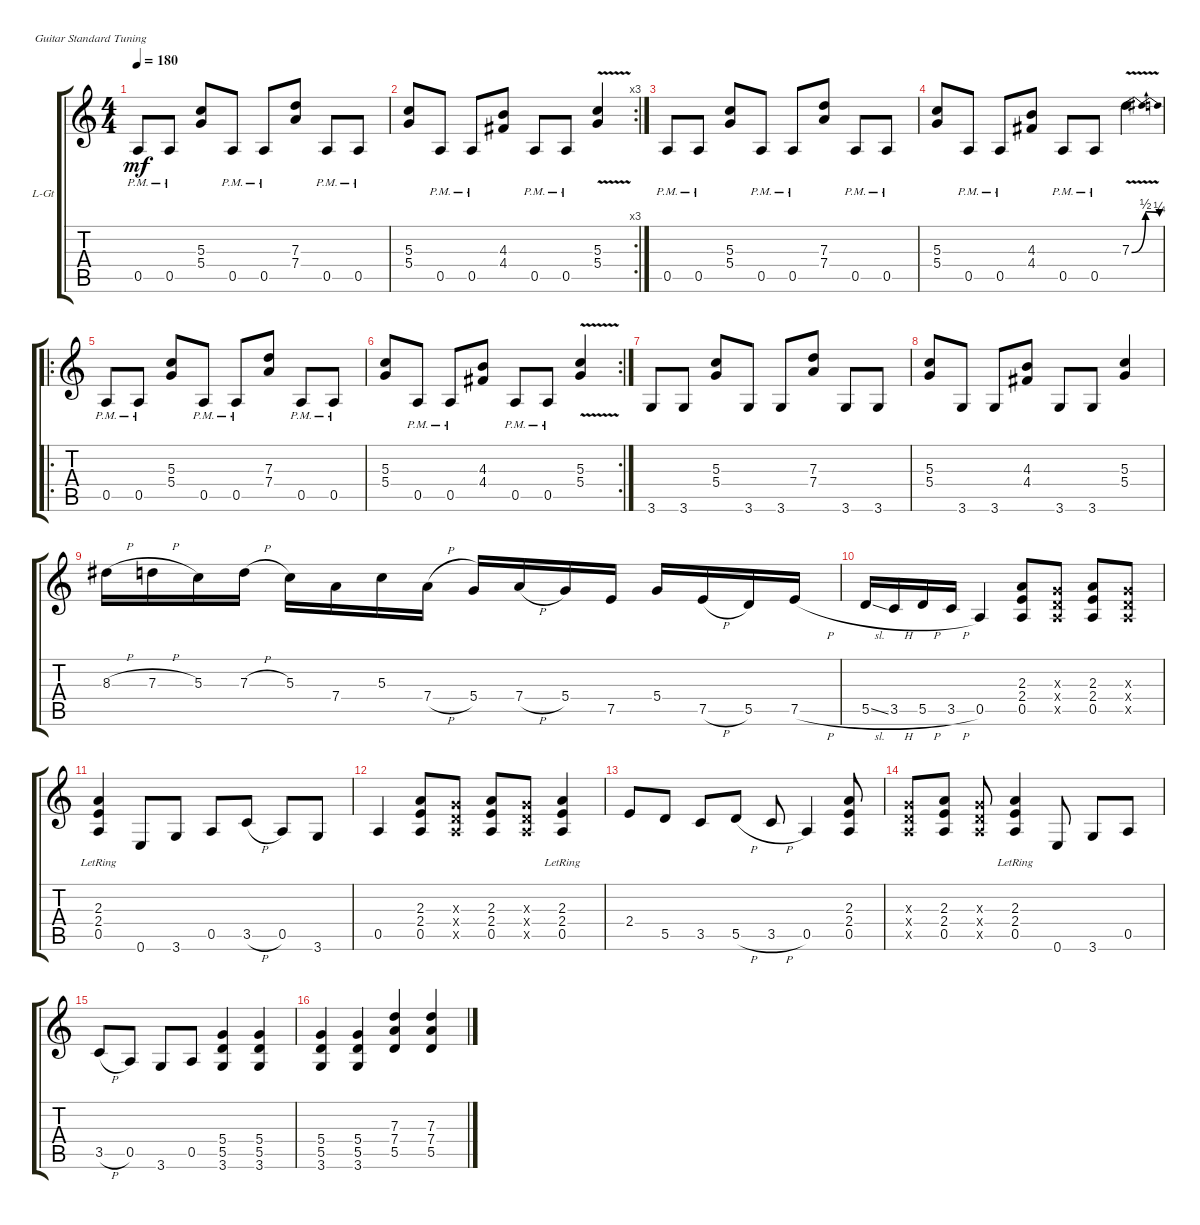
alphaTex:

\defaultSystemsLayout 4
\bracketExtendMode groupsimilarinstruments
\firstSystemTrackNameOrientation horizontal
\otherSystemsTrackNameOrientation horizontal
\track ("Lead Guitar" "L-Gt") {instrument acousticguitarsteel}
\staff {score tabs}
\tuning (E4 B3 G3 D3 A2 E2)
\ts (4 4)
\tempo 180
\clef g2
\ks c
0.5{pm}.8{dy mf instrument acousticguitarsteel} 0.5{pm}.8 (5.4 5.3).8 0.5{pm}.8 0.5{pm}.8 (7.4 7.3).8 0.5{pm}.8 0.5{pm}.8 |
\rc 3
(5.4 5.3).8 0.5{pm}.8 0.5{pm}.8 (4.4 4.3).8 0.5{pm}.8 0.5{pm}.8 (5.4 5.3{v}).4 |
0.5{pm}.8 0.5{pm}.8 (5.4 5.3).8 0.5{pm}.8 0.5{pm}.8 (7.4 7.3).8 0.5{pm}.8 0.5{pm}.8 |
(5.4 5.3).8 0.5{pm}.8 0.5{pm}.8 (4.4 4.3).8 0.5{pm}.8 0.5{pm}.8 7.3{be (bendrelease 0 0 10.2 2 13.799999999999999 2 16.2 1) v}.4 |
\ro
\scale
0.293518 0.5{pm}.8 0.5{pm}.8 (5.4 5.3).8 0.5{pm}.8 0.5{pm}.8 (7.4 7.3).8 0.5{pm}.8 0.5{pm}.8 |
\rc 2
\scale
0.241735 (5.4 5.3).8 0.5{pm}.8 0.5{pm}.8 (4.4 4.3).8 0.5{pm}.8 0.5{pm}.8 (5.4 5.3{v}).4 |
\scale
0.230216 3.6.8 3.6.8 (5.4 5.3).8 3.6.8 3.6.8 (7.4 7.3).8 3.6.8 3.6.8 |
\scale
0.234532 (5.4 5.3).8 3.6.8 3.6.8 (4.4 4.3).8 3.6.8 3.6.8 (5.4 5.3).4 |
8.3{h}.16 7.3{h}.16 5.3.16 7.3{h}.16 5.3.16 7.4.16 5.3.16 7.4{h}.16 5.4.16 7.4{h}.16 5.4.16 7.5.16 5.4.16 7.5{h}.16 5.5.16 7.5{h}.16 |
5.5{sl}.16 3.5{h}.16 5.5{h}.16 3.5{h}.16 0.5.4 (0.5 2.4 2.3).8 (0.3{x} 0.4{x} 0.5{x}).8 (0.5 2.4 2.3).8 (0.3{x} 0.4{x} 0.5{x}).8 |
(0.5 2.4 2.3{lr}).4 0.6.8 3.6.8 0.5.8 3.5{h}.8 0.5.8 3.6.8 |
0.5.4 (0.5 2.4 2.3).8 (0.3{x} 0.4{x} 0.5{x}).8 (0.5 2.4 2.3).8 (0.3{x} 0.4{x} 0.5{x}).8 (0.5 2.4 2.3{lr}).4 |
2.4.8 5.5.8 3.5.8 5.5{h}.8 3.5{h}.8 0.5.4 (0.5 2.4 2.3).8 |
(0.5{x} 0.4{x} 0.3{x}).8 (0.5 2.4 2.3).8 (0.3{x} 0.4{x} 0.5{x}).8 (0.5 2.4 2.3{lr}).4 0.6.8 3.6.8 0.5.8 |
3.5{h}.8 0.5.8 3.6.8 0.5.8 (3.6 5.4 5.5).4 (3.6 5.4 5.5).4 |
(3.6 5.4 5.5).4 (3.6 5.4 5.5).4 (5.5 7.4 7.3).4 (5.5 7.4 7.3).4
